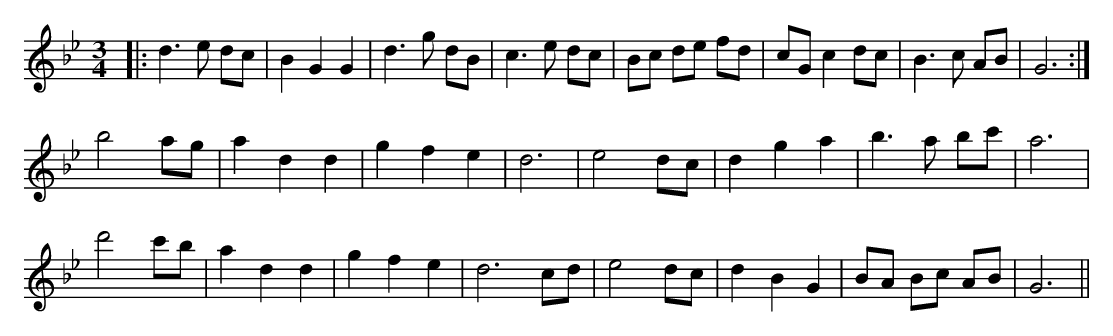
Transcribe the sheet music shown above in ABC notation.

X:1
M:3/4
K:Gmin
|:d3 e dc|B2 G2 G2|d3 g dB|c3e dc|Bc de fd|cG c2 dc|B3 c AB|G6:|
b4 ag|a2 d2 d2|g2 f2 e2|d6|e4 dc|d2 g2 a2|b3 a bc'|a6|
d'4 c'b|a2 d2 d2|g2 f2 e2|d6 cd|e4 dc|d2 B2 G2|BA Bc AB|G6||
